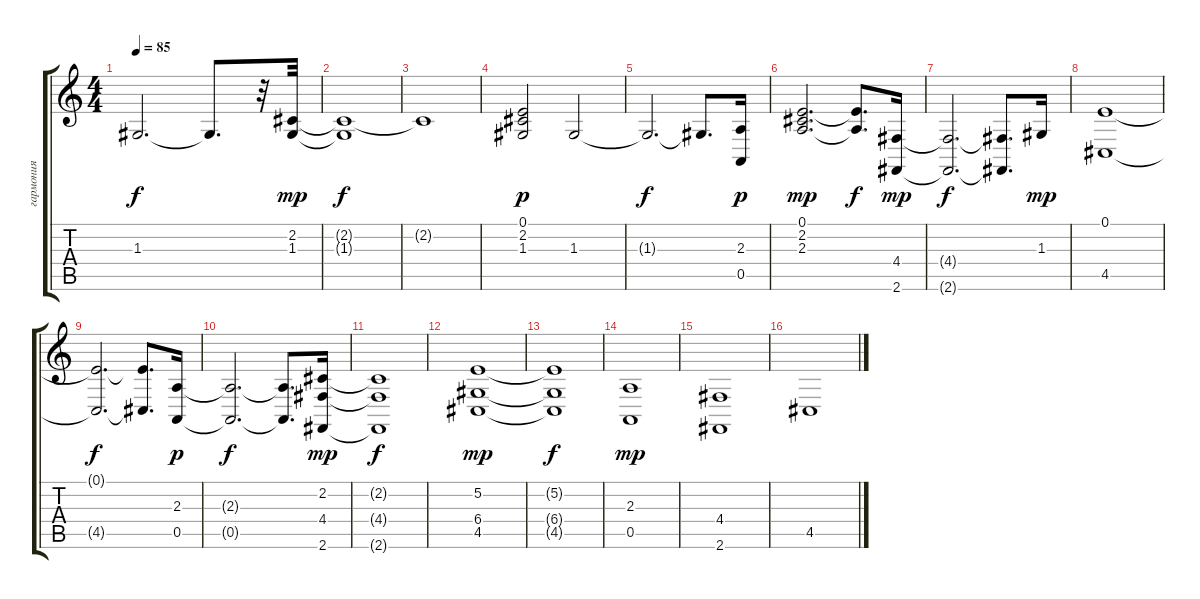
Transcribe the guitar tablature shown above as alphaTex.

\track ("гармония" "гармония") {instrument pad2warm}
\staff {score tabs}
\tuning (E4 B3 G3 D3 A2 E2) {hide}
\ts (4 4)
\tempo 85
\clef g2
\ks c
1.3{t}.2{d dy f} 1.3{t}.8{d} r.32 (2.2 1.3).32{dy mp} |
(2.2{t} 1.3{t}).1{dy f} |
2.2{t}.1 |
(0.1 2.2 1.3).2{dy p} 1.3.2 |
1.3{t}.2{d dy f} 1.3{t}.8{d} (2.3 0.5).16{dy p} |
(0.1 2.2 2.3).2{d dy mp} (0.1{t} 2.3{t}).8{d dy f} (4.4 2.6).16{dy mp} |
(4.4{t} 2.6{t}).2{d dy f} (4.4{t} 2.6{t}).8{d} 1.3.16{dy mp} |
(0.1 4.5).1 |
(0.1{t} 4.5{t}).2{d dy f} (0.1{t} 4.5{t}).8{d} (2.3 0.5).16{dy p} |
(2.3{t} 0.5{t}).2{d dy f} (2.3{t} 0.5{t}).8{d} (2.2 4.4 2.6).16{dy mp} |
(2.2{t} 4.4{t} 2.6{t}).1{dy f} |
(5.2 6.4 4.5).1{dy mp} |
(5.2{t} 6.4{t} 4.5{t}).1{dy f} |
(2.3 0.5).1{dy mp} |
(4.4 2.6).1 |
4.5.1
